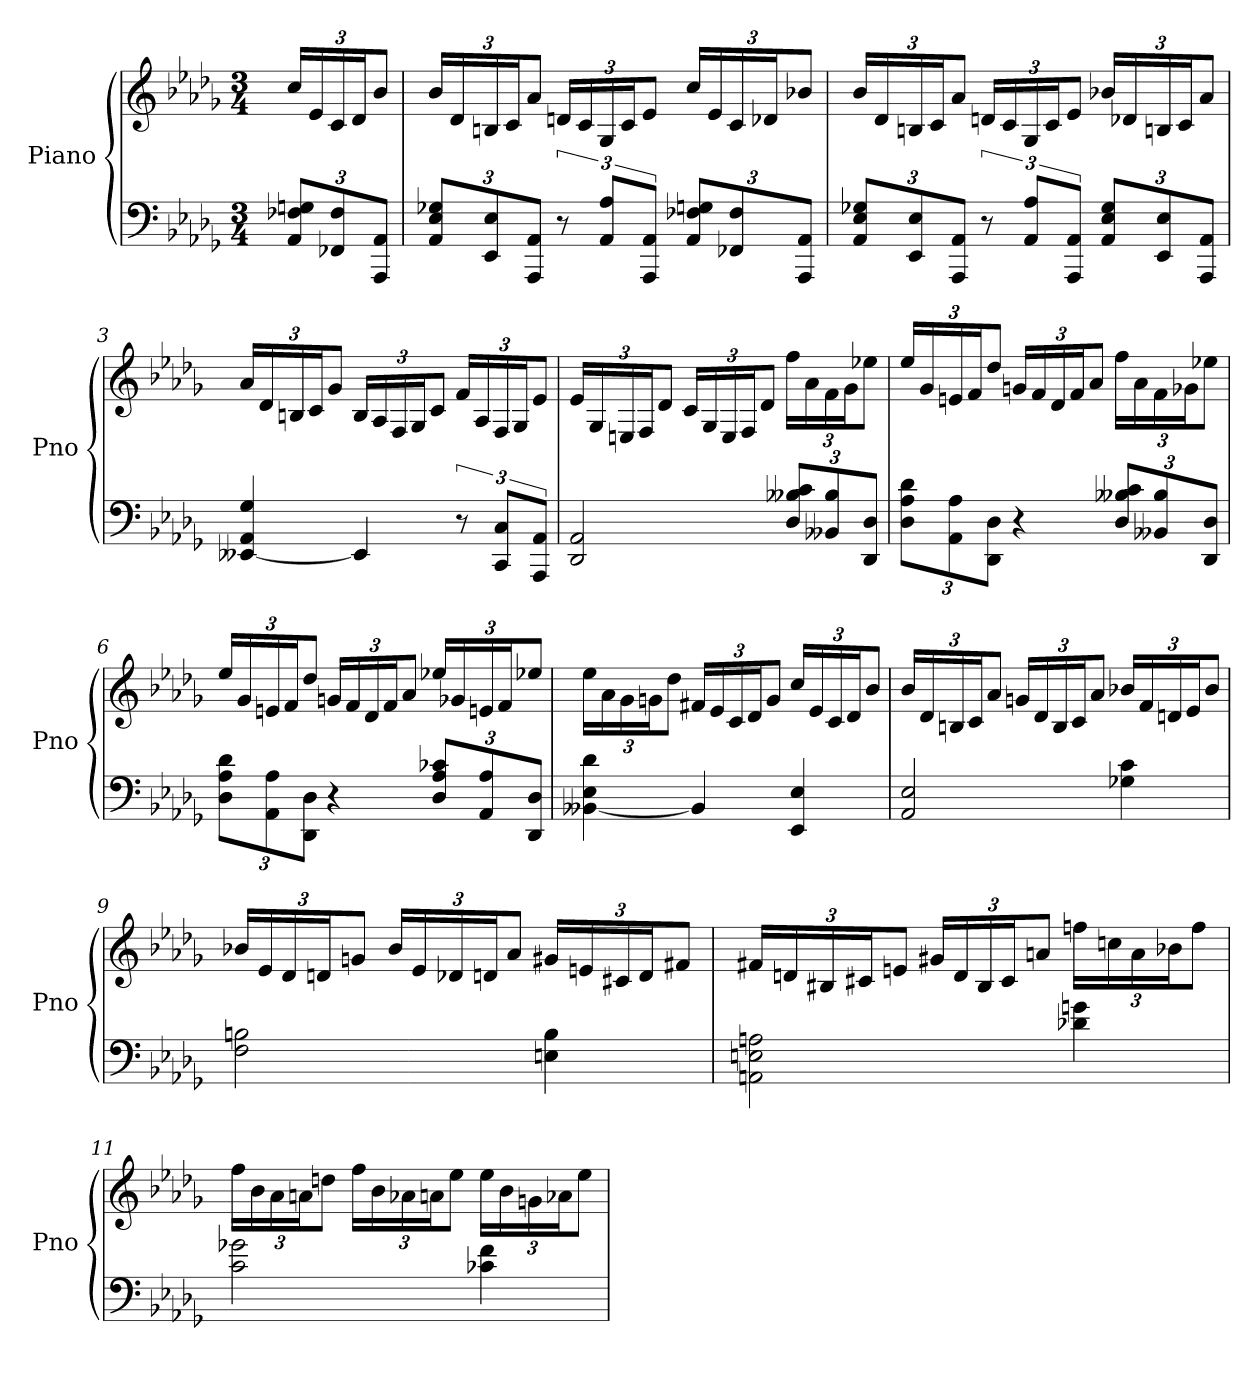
**kern	**kern
*part1	*part1
*staff2	*staff1
*I"Piano	*
*I'Pno	*
*clefF4	*clefG2
*k[b-e-a-d-g-]	*k[b-e-a-d-g-]
*D-:	*D-:
*M3/4	*M3/4
=	=
12AA- 12F-X 12GnL	24ccLL
.	24e-
12FF-X 12F-	24c
.	24d-J
12AAA- 12AA-J	12b-J
=1	=1
12AA- 12E- 12G-XL	24b-LL
.	24d-
12EE- 12E-	24Bn
.	24cJ
12AAA- 12AA-J	12a-J
12r	24dnLL
.	24c
12AA- 12A-L	24G-
.	24cJ
12AAA- 12AA-J	12e-J
12AA- 12F-X 12GnL	24ccLL
.	24e-
12FF-X 12F-	24c
.	24d-XJ
12AAA- 12AA-J	12b-XJ
=2	=2
12AA- 12E- 12G-XL	24b-LL
.	24d-
12EE- 12E-	24Bn
.	24cJ
12AAA- 12AA-J	12a-J
12r	24dnLL
.	24c
12AA- 12A-L	24G-
.	24cJ
12AAA- 12AA-J	12e-J
12AA- 12E- 12G-L	24b-XLL
.	24d-X
12EE- 12E-	24Bn
.	24cJ
12AAA- 12AA-J	12a-J
=3	=3
[4EE--X 4AA- 4G-	24a-LL
.	24d-
.	24Bn
.	24cJ
.	12g-J
4EE--]	24BLL
.	24A-
.	24F
.	24G-J
.	12cJ
12r	24fLL
.	24A-
12CC 12CL	24F
.	24G-J
12AAA- 12AA-J	12e-J
=4	=4
2DD- 2AA-	24e-LL
.	24G-
.	24En
.	24FJ
.	12d-J
.	24cLL
.	24G-
.	24E
.	24FJ
.	12d-J
12D- 12B--X 12cL	24ffLL
.	24a-
12BB--X 12B--	24f
.	24g-J
12DD- 12D-J	12ee-XJ
=5	=5
12D- 12A- 12d-L	24ee-LL
.	24g-
12AA- 12A-	24en
.	24fJ
12DD- 12D-J	12dd-J
4r	24gnLL
.	24f
.	24d-
.	24fJ
.	12a-J
12D- 12B--X 12cL	24ffLL
.	24a-
12BB--X 12B--	24f
.	24g-XJ
12DD- 12D-J	12ee-XJ
=6	=6
12D- 12A- 12d-L	24ee-LL
.	24g-
12AA- 12A-	24en
.	24fJ
12DD- 12D-J	12dd-J
4r	24gnLL
.	24f
.	24d-
.	24fJ
.	12a-J
12D- 12A- 12c-XL	24ee-XLL
.	24g-X
12AA- 12A-	24en
.	24fJ
12DD- 12D-J	12ee-XJ
=7	=7
[4BB--X 4E- 4d-	24ee-LL
.	24a-
.	24g-
.	24gnJ
.	12dd-J
4BB--]	24f#XLL
.	24e-
.	24c
.	24d-J
.	12gJ
4EE- 4E-	24ccLL
.	24e-
.	24c
.	24d-J
.	12b-J
=8	=8
2AA- 2E-	24b-LL
.	24d-
.	24Bn
.	24cJ
.	12a-J
.	24gnLL
.	24d-
.	24B
.	24cJ
.	12a-J
4G-X 4c	24b-XLL
.	24f
.	24dn
.	24e-J
.	12b-J
=9	=9
2F 2Bn	24b-XLL
.	24e-
.	24d-
.	24dnJ
.	12gnJ
.	24b-LL
.	24e-
.	24d-X
.	24dnJ
.	12a-J
4En 4B	24g#XLL
.	24en
.	24c#X
.	24dJ
.	12f#XJ
=10	=10
2AAn 2En 2An	24f#XLL
.	24dn
.	24B#X
.	24c#XJ
.	12enJ
.	24g#XLL
.	24d
.	24B#
.	24c#J
.	12anJ
4d-X 4gn	24ffnLL
.	24ccn
.	24a
.	24b-XJ
.	12ffJ
=11	=11
2c 2g-X	24ffLL
.	24b-
.	24a-
.	24anJ
.	12ddnJ
.	24ffLL
.	24b-
.	24a-X
.	24anJ
.	12ee-J
4c-X 4f	24ee-LL
.	24b-
.	24gn
.	24a-XJ
.	12ee-J
=	=
*-	*-
